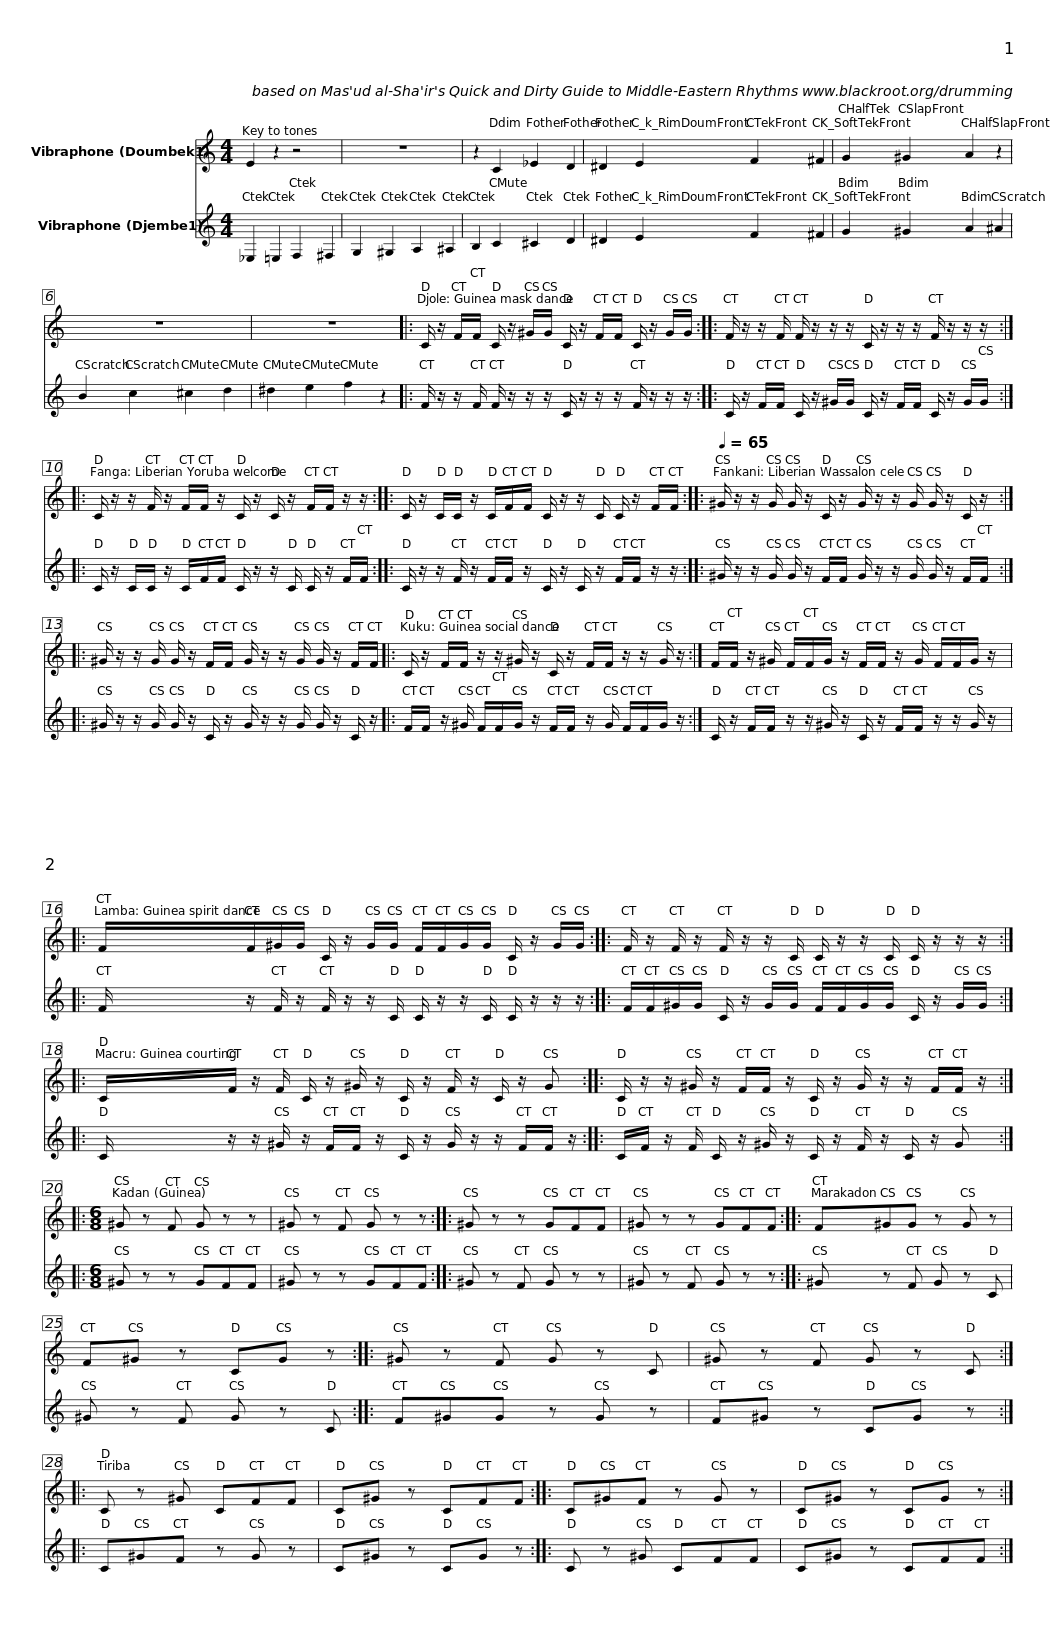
X:1
%%score 1 2
L:1/8
M:4/4
I:linebreak $
K:C
V:1 treble
V:2 treble
V:1
 E2 z2 z4 | z8 |$ z2 C2 _E2 D2 |$ ^D2 E2 F2 ^F2 |$ G2 ^G2 A2 z2 | %5
 z8 | z8 |:$ C/ z/ F/F/ C/ z/ ^G/G/ C/ z/ F/F/ C/ z/ G/G/ :: F/ z/ z/ F/ F/ z/ z/ z/ C/ z/ z/ z/ F/ z/ z/ z/ ::$ C/ z/ z/ F/ z/ F/F/ z/ C/ z/ C/ z/ F/F/ z/ z/ :: %10
 C/ z/ C/C/ z/ C/F/F/ C/ z/ z/ C/ C/ z/ F/F/ ::$[Q:1/4=65] ^G/ z/ z/ G/ G/ z/ C/ z/ G/ z/ z/ G/ G/ z/ C/ z/ ::$ ^G/ z/ z/ G/ G/ z/ F/F/ G/ z/ z/ G/ G/ z/ F/F/ |:$ C/ z/ F/F/ z/ z/ ^G/ z/ C/ z/ F/F/ z/ z/ G/ z/ :| F/F/ z/ ^G/ F/F/G/ z/ F/F/ z/ G/ F/F/G/ z/ |:$ %15
 F/F/^G/G/ C/ z/ G/G/ F/F/G/G/ C/ z/ G/G/ ::$ F/ z/ F/ z/ F/ z/ z/ C/ C/ z/ z/ C/ C/ z/ z/ z/ :: C/F/ z/ F/ C/ z/ ^G/ z/ C/ z/ F/ z/ C/ z/ G ::$ C/ z/ z/ ^G/ z/ F/F/ z/ C/ z/ G/ z/ z/ F/F/ z/ ::$[M:6/8] ^G z F G z z | %20
 ^G z F G z z :: ^G z z GFF | ^G z z GFF ::$ F^GG z G z | F^G z CG z :: %25
 ^G z F G z C | ^G z F G z C ::$ C z ^G CFF | C^G z CFF :: C^GF z G z | %30
 C^G z CG z :| %31
V:2
 _E,2 =E,2 F,2 ^F,2 | G,2 ^G,2 A,2 ^A,2 |$ B,2 C2 ^C2 D2 |$ ^D2 E2 F2 ^F2 |$ G2 ^G2 A2 ^A2 | %5
 B2 c2 ^c2 d2 | ^d2 e2 f2 z2 |:$ F/ z/ z/ F/ F/ z/ z/ z/ C/ z/ z/ z/ F/ z/ z/ z/ :: C/ z/ F/F/ C/ z/ ^G/G/ C/ z/ F/F/ C/ z/ G/G/ ::$ C/ z/ C/C/ z/ C/F/F/ C/ z/ z/ C/ C/ z/ F/F/ :: %10
 C/ z/ z/ F/ z/ F/F/ z/ C/ z/ C/ z/ F/F/ z/ z/ ::$ ^G/ z/ z/ G/ G/ z/ F/F/ G/ z/ z/ G/ G/ z/ F/F/ ::$ ^G/ z/ z/ G/ G/ z/ C/ z/ G/ z/ z/ G/ G/ z/ C/ z/ |:$ F/F/ z/ ^G/ F/F/G/ z/ F/F/ z/ G/ F/F/G/ z/ :| C/ z/ F/F/ z/ z/ ^G/ z/ C/ z/ F/F/ z/ z/ G/ z/ |:$ %15
 F/ z/ F/ z/ F/ z/ z/ C/ C/ z/ z/ C/ C/ z/ z/ z/ ::$ F/F/^G/G/ C/ z/ G/G/ F/F/G/G/ C/ z/ G/G/ :: C/ z/ z/ ^G/ z/ F/F/ z/ C/ z/ G/ z/ z/ F/F/ z/ ::$ C/F/ z/ F/ C/ z/ ^G/ z/ C/ z/ F/ z/ C/ z/ G ::$[M:6/8] ^G z z GFF | %20
 ^G z z GFF :: ^G z F G z z | ^G z F G z z ::$ ^G z F G z C | ^G z F G z C :: %25
 F^GG z G z | F^G z CG z ::$ C^GF z G z | C^G z CG z :: C z ^G CFF | %30
 C^G z CFF :| %31
